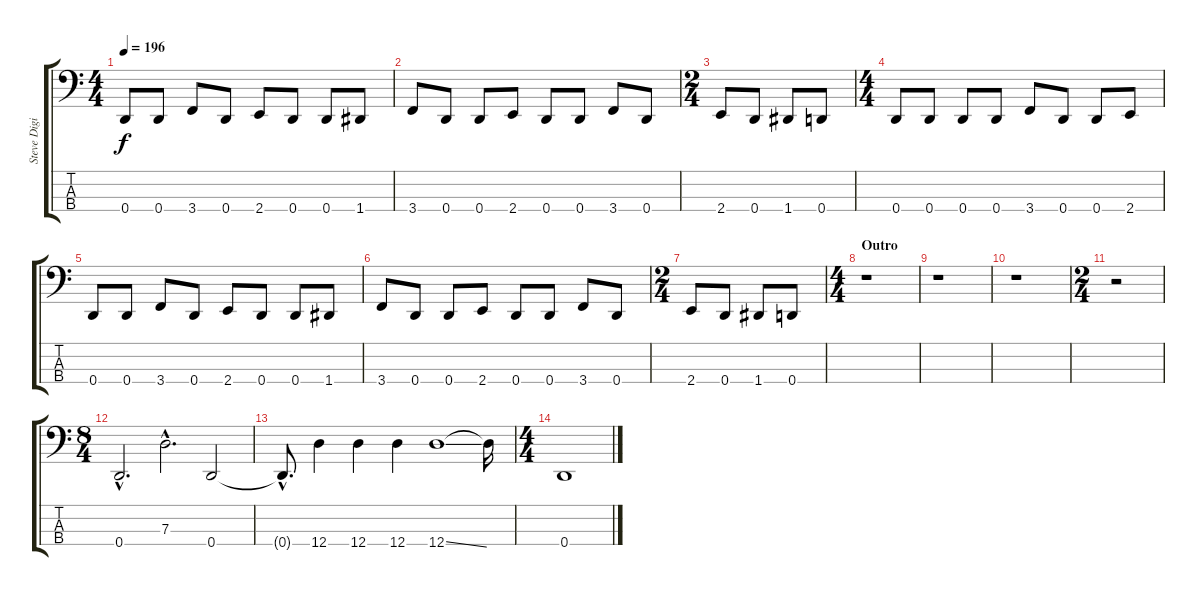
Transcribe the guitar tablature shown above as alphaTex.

\track ("Steve Digiorgio - Bass Guitar" "Steve Digi") {instrument fretlessbass}
\staff {score tabs}
\tuning (F2 C2 G1 D1) {hide}
\ts (4 4)
\tempo 196
\clef f4
\ks c
0.4.8{dy f} 0.4.8 3.4.8 0.4.8 2.4.8 0.4.8 0.4.8 1.4.8 |
3.4.8 0.4.8 0.4.8 2.4.8 0.4.8 0.4.8 3.4.8 0.4.8 |
\ts (2 4)
2.4.8 0.4.8 1.4.8 0.4.8 |
\ts (4 4)
0.4.8 0.4.8 0.4.8 0.4.8 3.4.8 0.4.8 0.4.8 2.4.8 |
0.4.8 0.4.8 3.4.8 0.4.8 2.4.8 0.4.8 0.4.8 1.4.8 |
3.4.8 0.4.8 0.4.8 2.4.8 0.4.8 0.4.8 3.4.8 0.4.8 |
\ts (2 4)
2.4.8 0.4.8 1.4.8 0.4.8 |
\ts (4 4)
\section ("" "Outro")
r.1 |
r.1 |
r.1 |
\ts (2 4)
r.2 |
\ts (8 4)
0.4{hac}.2{d} 7.3{hac}.2{d} 0.4.2 |
0.4{hac t}.8{d} 12.4.4 12.4.4 12.4.4 12.4{ss}.1 12.4{t}.16 |
\ts (4 4)
0.4.1
